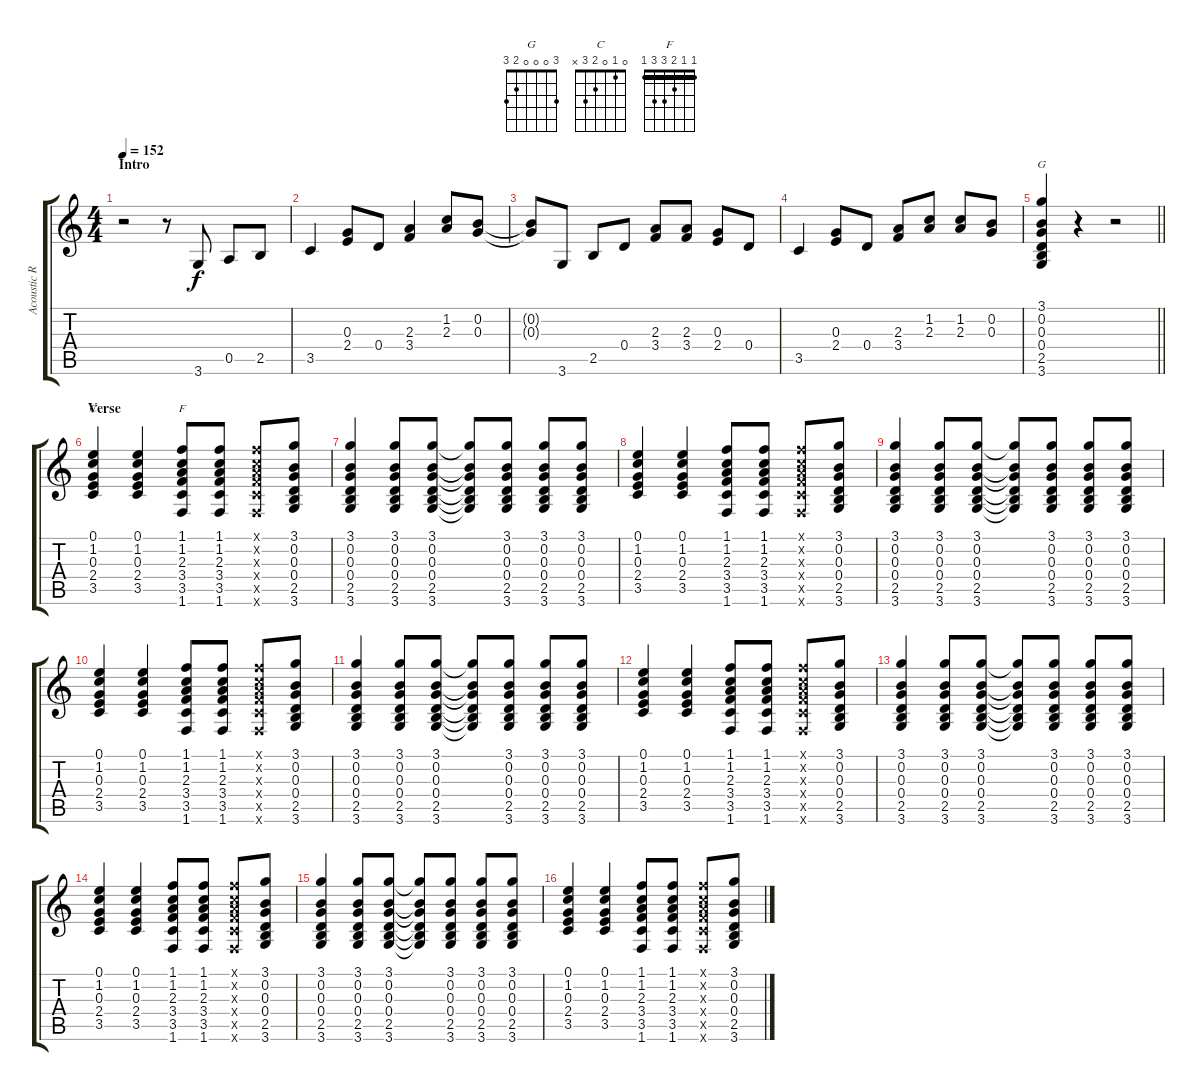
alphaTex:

\track ("Acoustic Rythem" "Acoustic R") {instrument acousticguitarnylon}
\staff {score tabs}
\tuning (E4 B3 G3 D3 A2 E2) {hide}
\chord ("G" 3 0 0 0 2 3)
\chord ("C" 0 1 0 2 3 x)
\chord ("F" 1 1 2 3 3 1) {barre 1}
\ts (4 4)
\section ("" "Intro")
\tempo 152
\clef g2
\ks c
r.2{dy f instrument acousticguitarnylon} r.8 3.6.8 0.5.8 2.5.8 |
3.5.4 (0.3 2.4).8 0.4.8 (2.3 3.4).4 (1.2 2.3).8 (0.2 0.3).8 |
(0.2{t} 0.3{t}).8 3.6.8 2.5.8 0.4.8 (2.3 3.4).8 (2.3 3.4).8 (0.3 2.4).8 0.4.8 |
3.5.4 (0.3 2.4).8 0.4.8 (2.3 3.4).8 (1.2 2.3).8 (1.2 2.3).8 (0.2 0.3).8 |
\barLineRight lightlight
(3.1 0.2 0.3 0.4 2.5 3.6).4{ch "G"} r.4 r.2 |
\section ("" "Verse")
(0.1 1.2 0.3 2.4 3.5).4{ch "C"} (0.1 1.2 0.3 2.4 3.5).4 (1.1 1.2 2.3 3.4 3.5 1.6).8{ch "F"} (1.1 1.2 2.3 3.4 3.5 1.6).8 (1.1{x} 1.2{x} 2.3{x} 3.4{x} 3.5{x} 1.6{x}).8 (3.1 0.2 0.3 0.4 2.5 3.6).8 |
(3.1 0.2 0.3 0.4 2.5 3.6).4 (3.1 0.2 0.3 0.4 2.5 3.6).8 (3.1 0.2 0.3 0.4 2.5 3.6).8 (3.1{t} 0.2{t} 0.3{t} 0.4{t} 2.5{t} 3.6{t}).8 (3.1 0.2 0.3 0.4 2.5 3.6).8 (3.1 0.2 0.3 0.4 2.5 3.6).8 (3.1 0.2 0.3 0.4 2.5 3.6).8 |
(0.1 1.2 0.3 2.4 3.5).4 (0.1 1.2 0.3 2.4 3.5).4 (1.1 1.2 2.3 3.4 3.5 1.6).8 (1.1 1.2 2.3 3.4 3.5 1.6).8 (1.1{x} 1.2{x} 2.3{x} 3.4{x} 3.5{x} 1.6{x}).8 (3.1 0.2 0.3 0.4 2.5 3.6).8 |
(3.1 0.2 0.3 0.4 2.5 3.6).4 (3.1 0.2 0.3 0.4 2.5 3.6).8 (3.1 0.2 0.3 0.4 2.5 3.6).8 (3.1{t} 0.2{t} 0.3{t} 0.4{t} 2.5{t} 3.6{t}).8 (3.1 0.2 0.3 0.4 2.5 3.6).8 (3.1 0.2 0.3 0.4 2.5 3.6).8 (3.1 0.2 0.3 0.4 2.5 3.6).8 |
(0.1 1.2 0.3 2.4 3.5).4 (0.1 1.2 0.3 2.4 3.5).4 (1.1 1.2 2.3 3.4 3.5 1.6).8 (1.1 1.2 2.3 3.4 3.5 1.6).8 (1.1{x} 1.2{x} 2.3{x} 3.4{x} 3.5{x} 1.6{x}).8 (3.1 0.2 0.3 0.4 2.5 3.6).8 |
(3.1 0.2 0.3 0.4 2.5 3.6).4 (3.1 0.2 0.3 0.4 2.5 3.6).8 (3.1 0.2 0.3 0.4 2.5 3.6).8 (3.1{t} 0.2{t} 0.3{t} 0.4{t} 2.5{t} 3.6{t}).8 (3.1 0.2 0.3 0.4 2.5 3.6).8 (3.1 0.2 0.3 0.4 2.5 3.6).8 (3.1 0.2 0.3 0.4 2.5 3.6).8 |
(0.1 1.2 0.3 2.4 3.5).4 (0.1 1.2 0.3 2.4 3.5).4 (1.1 1.2 2.3 3.4 3.5 1.6).8 (1.1 1.2 2.3 3.4 3.5 1.6).8 (1.1{x} 1.2{x} 2.3{x} 3.4{x} 3.5{x} 1.6{x}).8 (3.1 0.2 0.3 0.4 2.5 3.6).8 |
(3.1 0.2 0.3 0.4 2.5 3.6).4 (3.1 0.2 0.3 0.4 2.5 3.6).8 (3.1 0.2 0.3 0.4 2.5 3.6).8 (3.1{t} 0.2{t} 0.3{t} 0.4{t} 2.5{t} 3.6{t}).8 (3.1 0.2 0.3 0.4 2.5 3.6).8 (3.1 0.2 0.3 0.4 2.5 3.6).8 (3.1 0.2 0.3 0.4 2.5 3.6).8 |
(0.1 1.2 0.3 2.4 3.5).4 (0.1 1.2 0.3 2.4 3.5).4 (1.1 1.2 2.3 3.4 3.5 1.6).8 (1.1 1.2 2.3 3.4 3.5 1.6).8 (1.1{x} 1.2{x} 2.3{x} 3.4{x} 3.5{x} 1.6{x}).8 (3.1 0.2 0.3 0.4 2.5 3.6).8 |
(3.1 0.2 0.3 0.4 2.5 3.6).4 (3.1 0.2 0.3 0.4 2.5 3.6).8 (3.1 0.2 0.3 0.4 2.5 3.6).8 (3.1{t} 0.2{t} 0.3{t} 0.4{t} 2.5{t} 3.6{t}).8 (3.1 0.2 0.3 0.4 2.5 3.6).8 (3.1 0.2 0.3 0.4 2.5 3.6).8 (3.1 0.2 0.3 0.4 2.5 3.6).8 |
(0.1 1.2 0.3 2.4 3.5).4 (0.1 1.2 0.3 2.4 3.5).4 (1.1 1.2 2.3 3.4 3.5 1.6).8 (1.1 1.2 2.3 3.4 3.5 1.6).8 (1.1{x} 1.2{x} 2.3{x} 3.4{x} 3.5{x} 1.6{x}).8 (3.1 0.2 0.3 0.4 2.5 3.6).8
